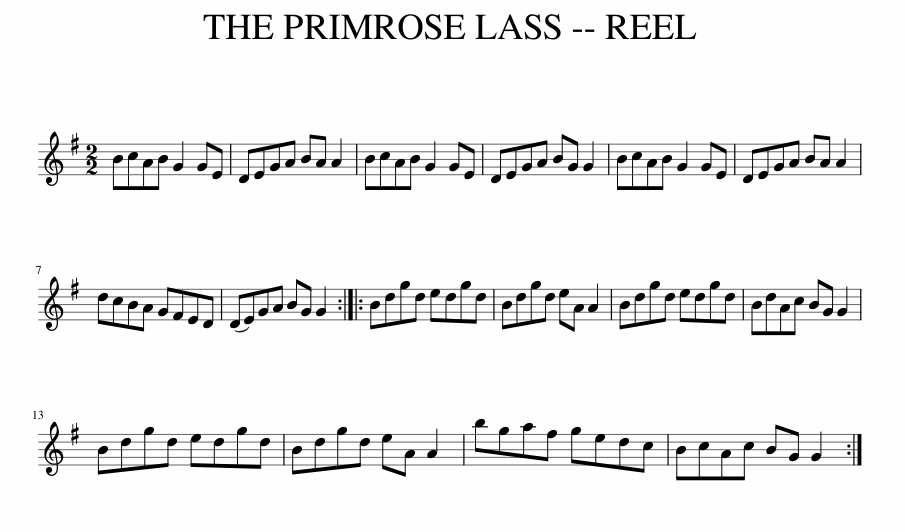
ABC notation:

X:1
L:1/8
M:2/2
I:linebreak $
K:G
V:1 treble
V:1
 BcAB G2 GE | DEGA BA A2 | BcAB G2 GE | DEGA BG G2 | BcAB G2 GE | %5
 DEGA BA A2 |$ dcBA GFED | (DE)GA BG G2 :: Bdgd edgd | Bdgd eA A2 | %10
 Bdgd edgd | BdAc BG G2 |$ Bdgd edgd | Bdgd eA A2 | bgaf gedc | %15
 BcAc BG G2 :| %16
